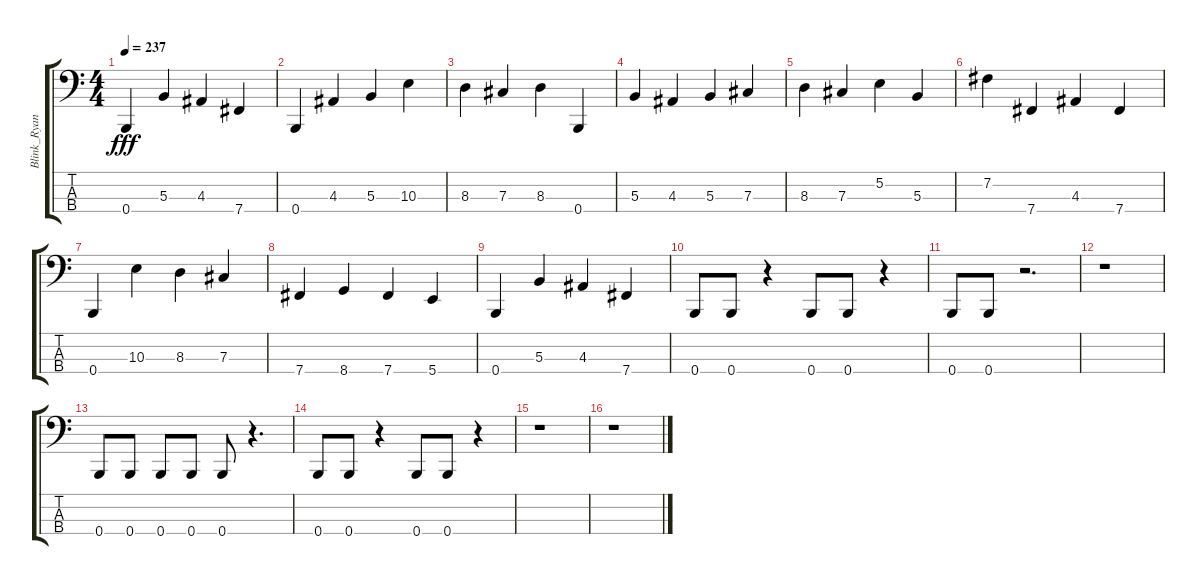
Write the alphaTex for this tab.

\track ("Blink_Ryan" "Blink_Ryan") {instrument electricbasspick}
\staff {score tabs}
\tuning (E2 B1 Gb1 B0) {hide}
\ts (4 4)
\tempo 237
\clef f4
\ks c
0.4.4{dy fff} 5.3.4 4.3.4 7.4.4 |
0.4.4 4.3.4 5.3.4 10.3.4 |
8.3.4 7.3.4 8.3.4 0.4.4 |
5.3.4 4.3.4 5.3.4 7.3.4 |
8.3.4 7.3.4 5.2.4 5.3.4 |
7.2.4 7.4.4 4.3.4 7.4.4 |
0.4.4 10.3.4 8.3.4 7.3.4 |
7.4.4 8.4.4 7.4.4 5.4.4 |
0.4.4 5.3.4 4.3.4 7.4.4 |
0.4.8 0.4.8 r.4 0.4.8 0.4.8 r.4 |
0.4.8 0.4.8 r.2{d} |
r.1 |
0.4.8 0.4.8 0.4.8 0.4.8 0.4.8 r.4{d} |
0.4.8 0.4.8 r.4 0.4.8 0.4.8 r.4 |
r.1 |
r.1
